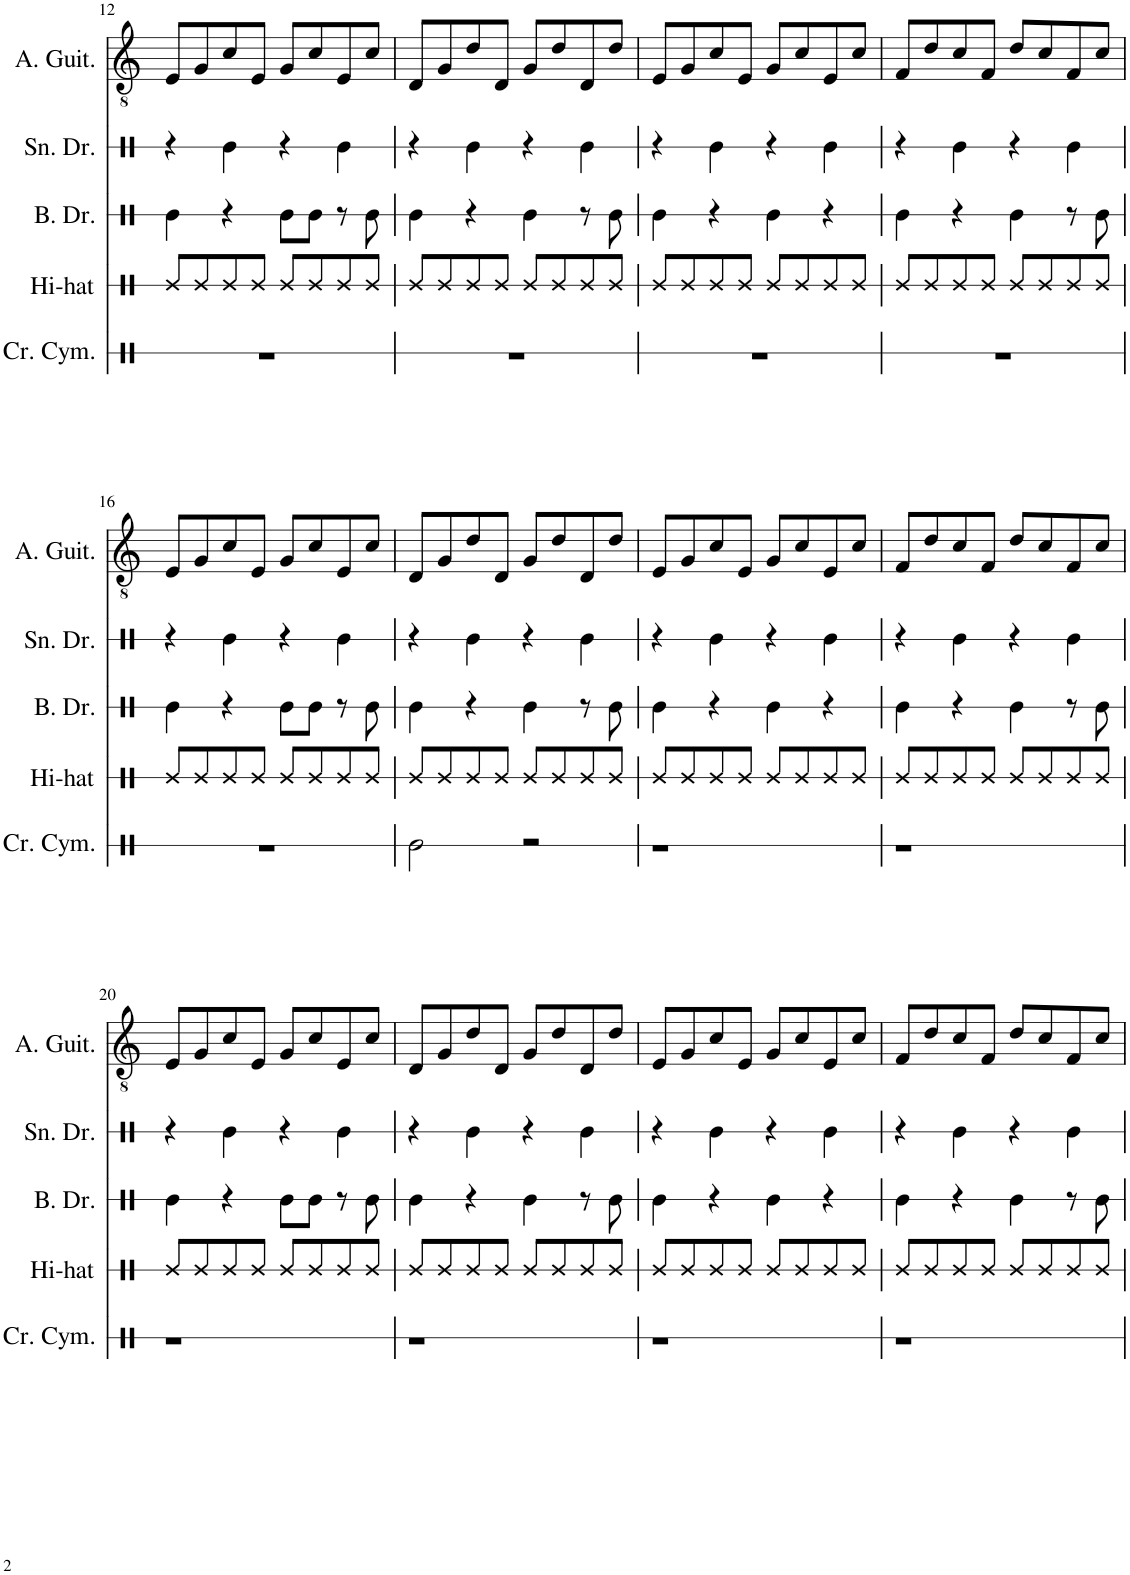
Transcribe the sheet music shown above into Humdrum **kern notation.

**kern	**kern	**kern	**kern	**kern
*part5	*part4	*part3	*part2	*part1
*staff5	*staff4	*staff3	*staff2	*staff1
*I"Crash Cymbal	*I"Hi-hat	*I"Bass Drum	*I"Snare Drum	*I"Alto Guitar
*I'Cr. Cym.	*I'Hi-hat	*I'B. Dr.	*I'Sn. Dr.	*I'A. Guit.
!!LO:PB:g=z
*clefX	*clefX	*clefX	*clefX	*clefGv2
*k[]	*k[]	*k[]	*k[]	*k[]
*M4/4	*M4/4	*M4/4	*M4/4	*M4/4
=12	=12	=12	=12	=12
1r	8Re/L	4Re\	4r	8E/L
.	8Re/	.	.	8G/
.	8Re/	4r	4Re\	8c/
.	8Re/J	.	.	8E/J
.	8Re/L	8Re\L	4r	8G/L
.	8Re/	8Re\J	.	8c/
.	8Re/	8r	4Re\	8E/
.	8Re/J	8Re\	.	8c/J
=13	=13	=13	=13	=13
1r	8Re/L	4Re\	4r	8D/L
.	8Re/	.	.	8G/
.	8Re/	4r	4Re\	8d/
.	8Re/J	.	.	8D/J
.	8Re/L	4Re\	4r	8G/L
.	8Re/	.	.	8d/
.	8Re/	8r	4Re\	8D/
.	8Re/J	8Re\	.	8d/J
=14	=14	=14	=14	=14
1r	8Re/L	4Re\	4r	8E/L
.	8Re/	.	.	8G/
.	8Re/	4r	4Re\	8c/
.	8Re/J	.	.	8E/J
.	8Re/L	4Re\	4r	8G/L
.	8Re/	.	.	8c/
.	8Re/	4r	4Re\	8E/
.	8Re/J	.	.	8c/J
=15	=15	=15	=15	=15
1r	8Re/L	4Re\	4r	8F/L
.	8Re/	.	.	8d/
.	8Re/	4r	4Re\	8c/
.	8Re/J	.	.	8F/J
.	8Re/L	4Re\	4r	8d/L
.	8Re/	.	.	8c/
.	8Re/	8r	4Re\	8F/
.	8Re/J	8Re\	.	8c/J
!!LO:LB:g=z
=16	=16	=16	=16	=16
1r	8Re/L	4Re\	4r	8E/L
.	8Re/	.	.	8G/
.	8Re/	4r	4Re\	8c/
.	8Re/J	.	.	8E/J
.	8Re/L	8Re\L	4r	8G/L
.	8Re/	8Re\J	.	8c/
.	8Re/	8r	4Re\	8E/
.	8Re/J	8Re\	.	8c/J
=17	=17	=17	=17	=17
2Re\	8Re/L	4Re\	4r	8D/L
.	8Re/	.	.	8G/
.	8Re/	4r	4Re\	8d/
.	8Re/J	.	.	8D/J
2r	8Re/L	4Re\	4r	8G/L
.	8Re/	.	.	8d/
.	8Re/	8r	4Re\	8D/
.	8Re/J	8Re\	.	8d/J
=18	=18	=18	=18	=18
1r	8Re/L	4Re\	4r	8E/L
.	8Re/	.	.	8G/
.	8Re/	4r	4Re\	8c/
.	8Re/J	.	.	8E/J
.	8Re/L	4Re\	4r	8G/L
.	8Re/	.	.	8c/
.	8Re/	4r	4Re\	8E/
.	8Re/J	.	.	8c/J
=19	=19	=19	=19	=19
1r	8Re/L	4Re\	4r	8F/L
.	8Re/	.	.	8d/
.	8Re/	4r	4Re\	8c/
.	8Re/J	.	.	8F/J
.	8Re/L	4Re\	4r	8d/L
.	8Re/	.	.	8c/
.	8Re/	8r	4Re\	8F/
.	8Re/J	8Re\	.	8c/J
!!LO:LB:g=z
=20	=20	=20	=20	=20
1r	8Re/L	4Re\	4r	8E/L
.	8Re/	.	.	8G/
.	8Re/	4r	4Re\	8c/
.	8Re/J	.	.	8E/J
.	8Re/L	8Re\L	4r	8G/L
.	8Re/	8Re\J	.	8c/
.	8Re/	8r	4Re\	8E/
.	8Re/J	8Re\	.	8c/J
=21	=21	=21	=21	=21
1r	8Re/L	4Re\	4r	8D/L
.	8Re/	.	.	8G/
.	8Re/	4r	4Re\	8d/
.	8Re/J	.	.	8D/J
.	8Re/L	4Re\	4r	8G/L
.	8Re/	.	.	8d/
.	8Re/	8r	4Re\	8D/
.	8Re/J	8Re\	.	8d/J
=22	=22	=22	=22	=22
1r	8Re/L	4Re\	4r	8E/L
.	8Re/	.	.	8G/
.	8Re/	4r	4Re\	8c/
.	8Re/J	.	.	8E/J
.	8Re/L	4Re\	4r	8G/L
.	8Re/	.	.	8c/
.	8Re/	4r	4Re\	8E/
.	8Re/J	.	.	8c/J
=23	=23	=23	=23	=23
1r	8Re/L	4Re\	4r	8F/L
.	8Re/	.	.	8d/
.	8Re/	4r	4Re\	8c/
.	8Re/J	.	.	8F/J
.	8Re/L	4Re\	4r	8d/L
.	8Re/	.	.	8c/
.	8Re/	8r	4Re\	8F/
.	8Re/J	8Re\	.	8c/J
=	=	=	=	=
*-	*-	*-	*-	*-
